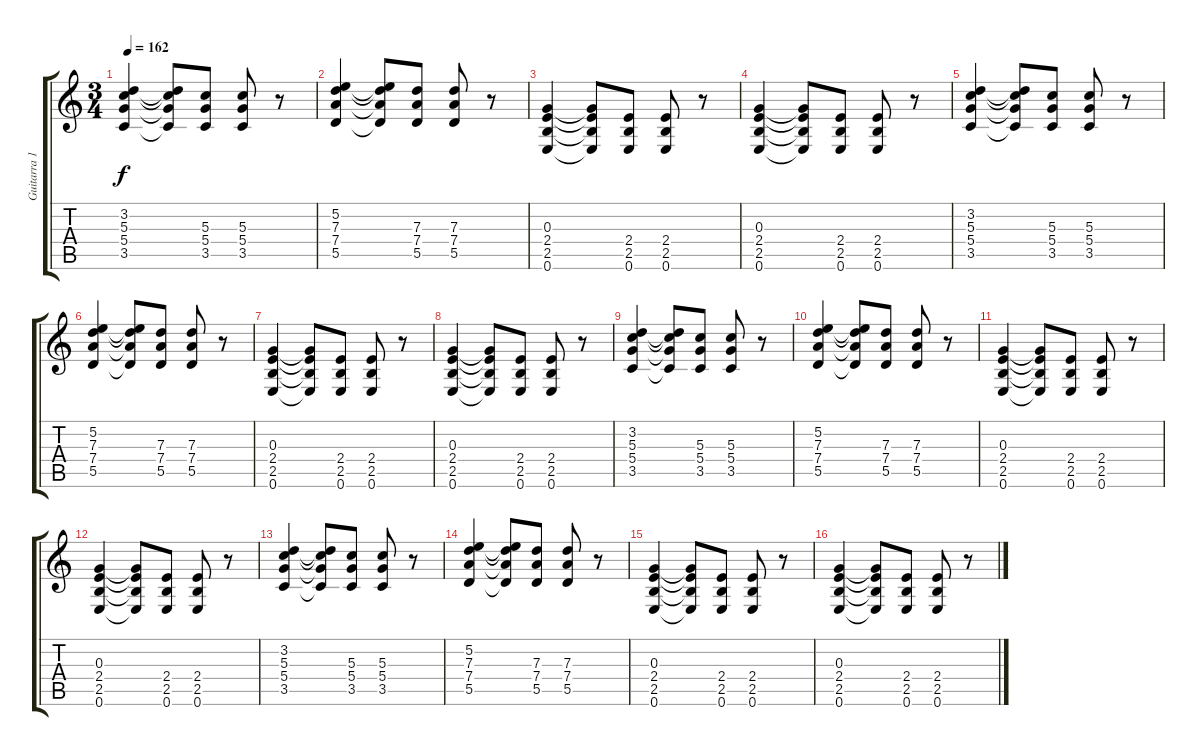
\track ("Guitarra 1" "Guitarra 1") {instrument acousticguitarsteel}
\staff {score tabs}
\tuning (E4 B3 G3 D3 A2 E2) {hide}
\ts (3 4)
\tempo 162
\clef g2
\ks c
(3.2 5.3 5.4 3.5).4{dy f} (3.2{t} 5.3{t} 5.4{t} 3.5{t}).8 (5.3 5.4 3.5).8 (5.3 5.4 3.5).8 r.8 |
(5.2 7.3 7.4 5.5).4 (5.2{t} 7.3{t} 7.4{t} 5.5{t}).8 (7.3 7.4 5.5).8 (7.3 7.4 5.5).8 r.8 |
(0.3 2.4 2.5 0.6).4 (0.3{t} 2.4{t} 2.5{t} 0.6{t}).8 (2.4 2.5 0.6).8 (2.4 2.5 0.6).8 r.8 |
(0.3 2.4 2.5 0.6).4 (0.3{t} 2.4{t} 2.5{t} 0.6{t}).8 (2.4 2.5 0.6).8 (2.4 2.5 0.6).8 r.8 |
(3.2 5.3 5.4 3.5).4 (3.2{t} 5.3{t} 5.4{t} 3.5{t}).8 (5.3 5.4 3.5).8 (5.3 5.4 3.5).8 r.8 |
(5.2 7.3 7.4 5.5).4 (5.2{t} 7.3{t} 7.4{t} 5.5{t}).8 (7.3 7.4 5.5).8 (7.3 7.4 5.5).8 r.8 |
(0.3 2.4 2.5 0.6).4 (0.3{t} 2.4{t} 2.5{t} 0.6{t}).8 (2.4 2.5 0.6).8 (2.4 2.5 0.6).8 r.8 |
(0.3 2.4 2.5 0.6).4 (0.3{t} 2.4{t} 2.5{t} 0.6{t}).8 (2.4 2.5 0.6).8 (2.4 2.5 0.6).8 r.8 |
(3.2 5.3 5.4 3.5).4 (3.2{t} 5.3{t} 5.4{t} 3.5{t}).8 (5.3 5.4 3.5).8 (5.3 5.4 3.5).8 r.8 |
(5.2 7.3 7.4 5.5).4 (5.2{t} 7.3{t} 7.4{t} 5.5{t}).8 (7.3 7.4 5.5).8 (7.3 7.4 5.5).8 r.8 |
(0.3 2.4 2.5 0.6).4 (0.3{t} 2.4{t} 2.5{t} 0.6{t}).8 (2.4 2.5 0.6).8 (2.4 2.5 0.6).8 r.8 |
(0.3 2.4 2.5 0.6).4 (0.3{t} 2.4{t} 2.5{t} 0.6{t}).8 (2.4 2.5 0.6).8 (2.4 2.5 0.6).8 r.8 |
(3.2 5.3 5.4 3.5).4 (3.2{t} 5.3{t} 5.4{t} 3.5{t}).8 (5.3 5.4 3.5).8 (5.3 5.4 3.5).8 r.8 |
(5.2 7.3 7.4 5.5).4 (5.2{t} 7.3{t} 7.4{t} 5.5{t}).8 (7.3 7.4 5.5).8 (7.3 7.4 5.5).8 r.8 |
(0.3 2.4 2.5 0.6).4 (0.3{t} 2.4{t} 2.5{t} 0.6{t}).8 (2.4 2.5 0.6).8 (2.4 2.5 0.6).8 r.8 |
(0.3 2.4 2.5 0.6).4 (0.3{t} 2.4{t} 2.5{t} 0.6{t}).8 (2.4 2.5 0.6).8 (2.4 2.5 0.6).8 r.8
